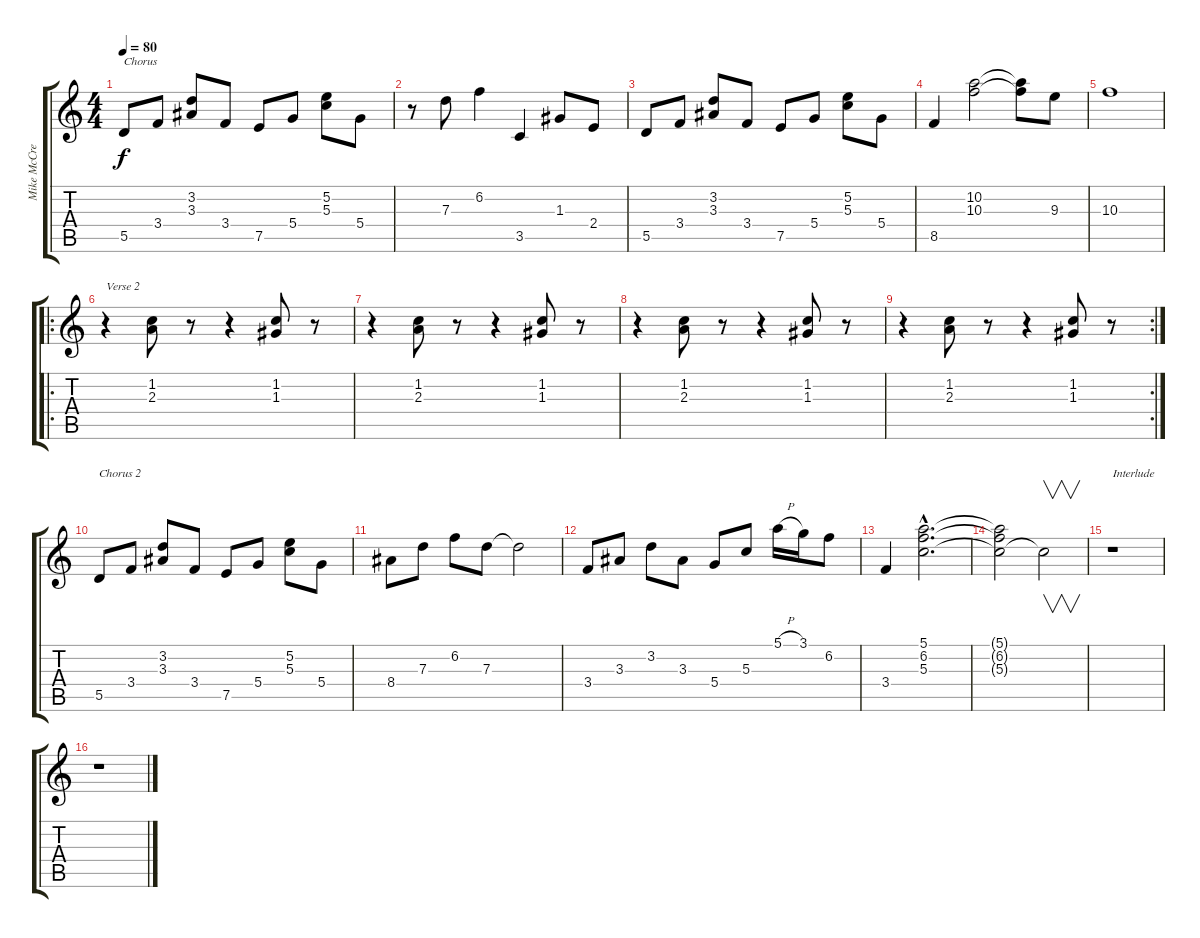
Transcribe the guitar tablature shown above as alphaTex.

\track ("Mike McCready" "Mike McCre") {instrument distortionguitar}
\staff {score tabs}
\tuning (E4 B3 G3 D3 A2 E2) {hide}
\ts (4 4)
\tempo 80
\clef g2
\ks c
5.5.8{txt "Chorus" dy f} 3.4.8 (3.2 3.3).8 3.4.8 7.5.8 5.4.8 (5.2 5.3).8 5.4.8 |
r.8 7.3.8 6.2.4 3.5.4 1.3.8 2.4.8 |
5.5.8 3.4.8 (3.2 3.3).8 3.4.8 7.5.8 5.4.8 (5.2 5.3).8 5.4.8 |
8.5.4 (10.2 10.3).2 (10.2{t} 10.3{t}).8 9.3.8 |
10.3.1 |
\ro
r.4{txt "Verse 2"} (1.2 2.3).8 r.8 r.4 (1.2 1.3).8 r.8 |
r.4 (1.2 2.3).8 r.8 r.4 (1.2 1.3).8 r.8 |
r.4 (1.2 2.3).8 r.8 r.4 (1.2 1.3).8 r.8 |
\rc 2
r.4 (1.2 2.3).8 r.8 r.4 (1.2 1.3).8 r.8 |
5.5.8{txt "Chorus 2"} 3.4.8 (3.2 3.3).8 3.4.8 7.5.8 5.4.8 (5.2 5.3).8 5.4.8 |
8.4.8 7.3.8 6.2.8 7.3.8 7.3{t}.2 |
3.4.8 3.3.8 3.2.8 3.3.8 5.4.8 5.3.8 5.1{h}.16 3.1.16 6.2.8 |
3.4.4 (5.1{hac} 6.2{hac} 5.3{hac}).2{d} |
(5.1{t} 6.2{t} 5.3{t}).2 5.3{t}.2{v} |
r.1{txt "Interlude"} |
r.1
